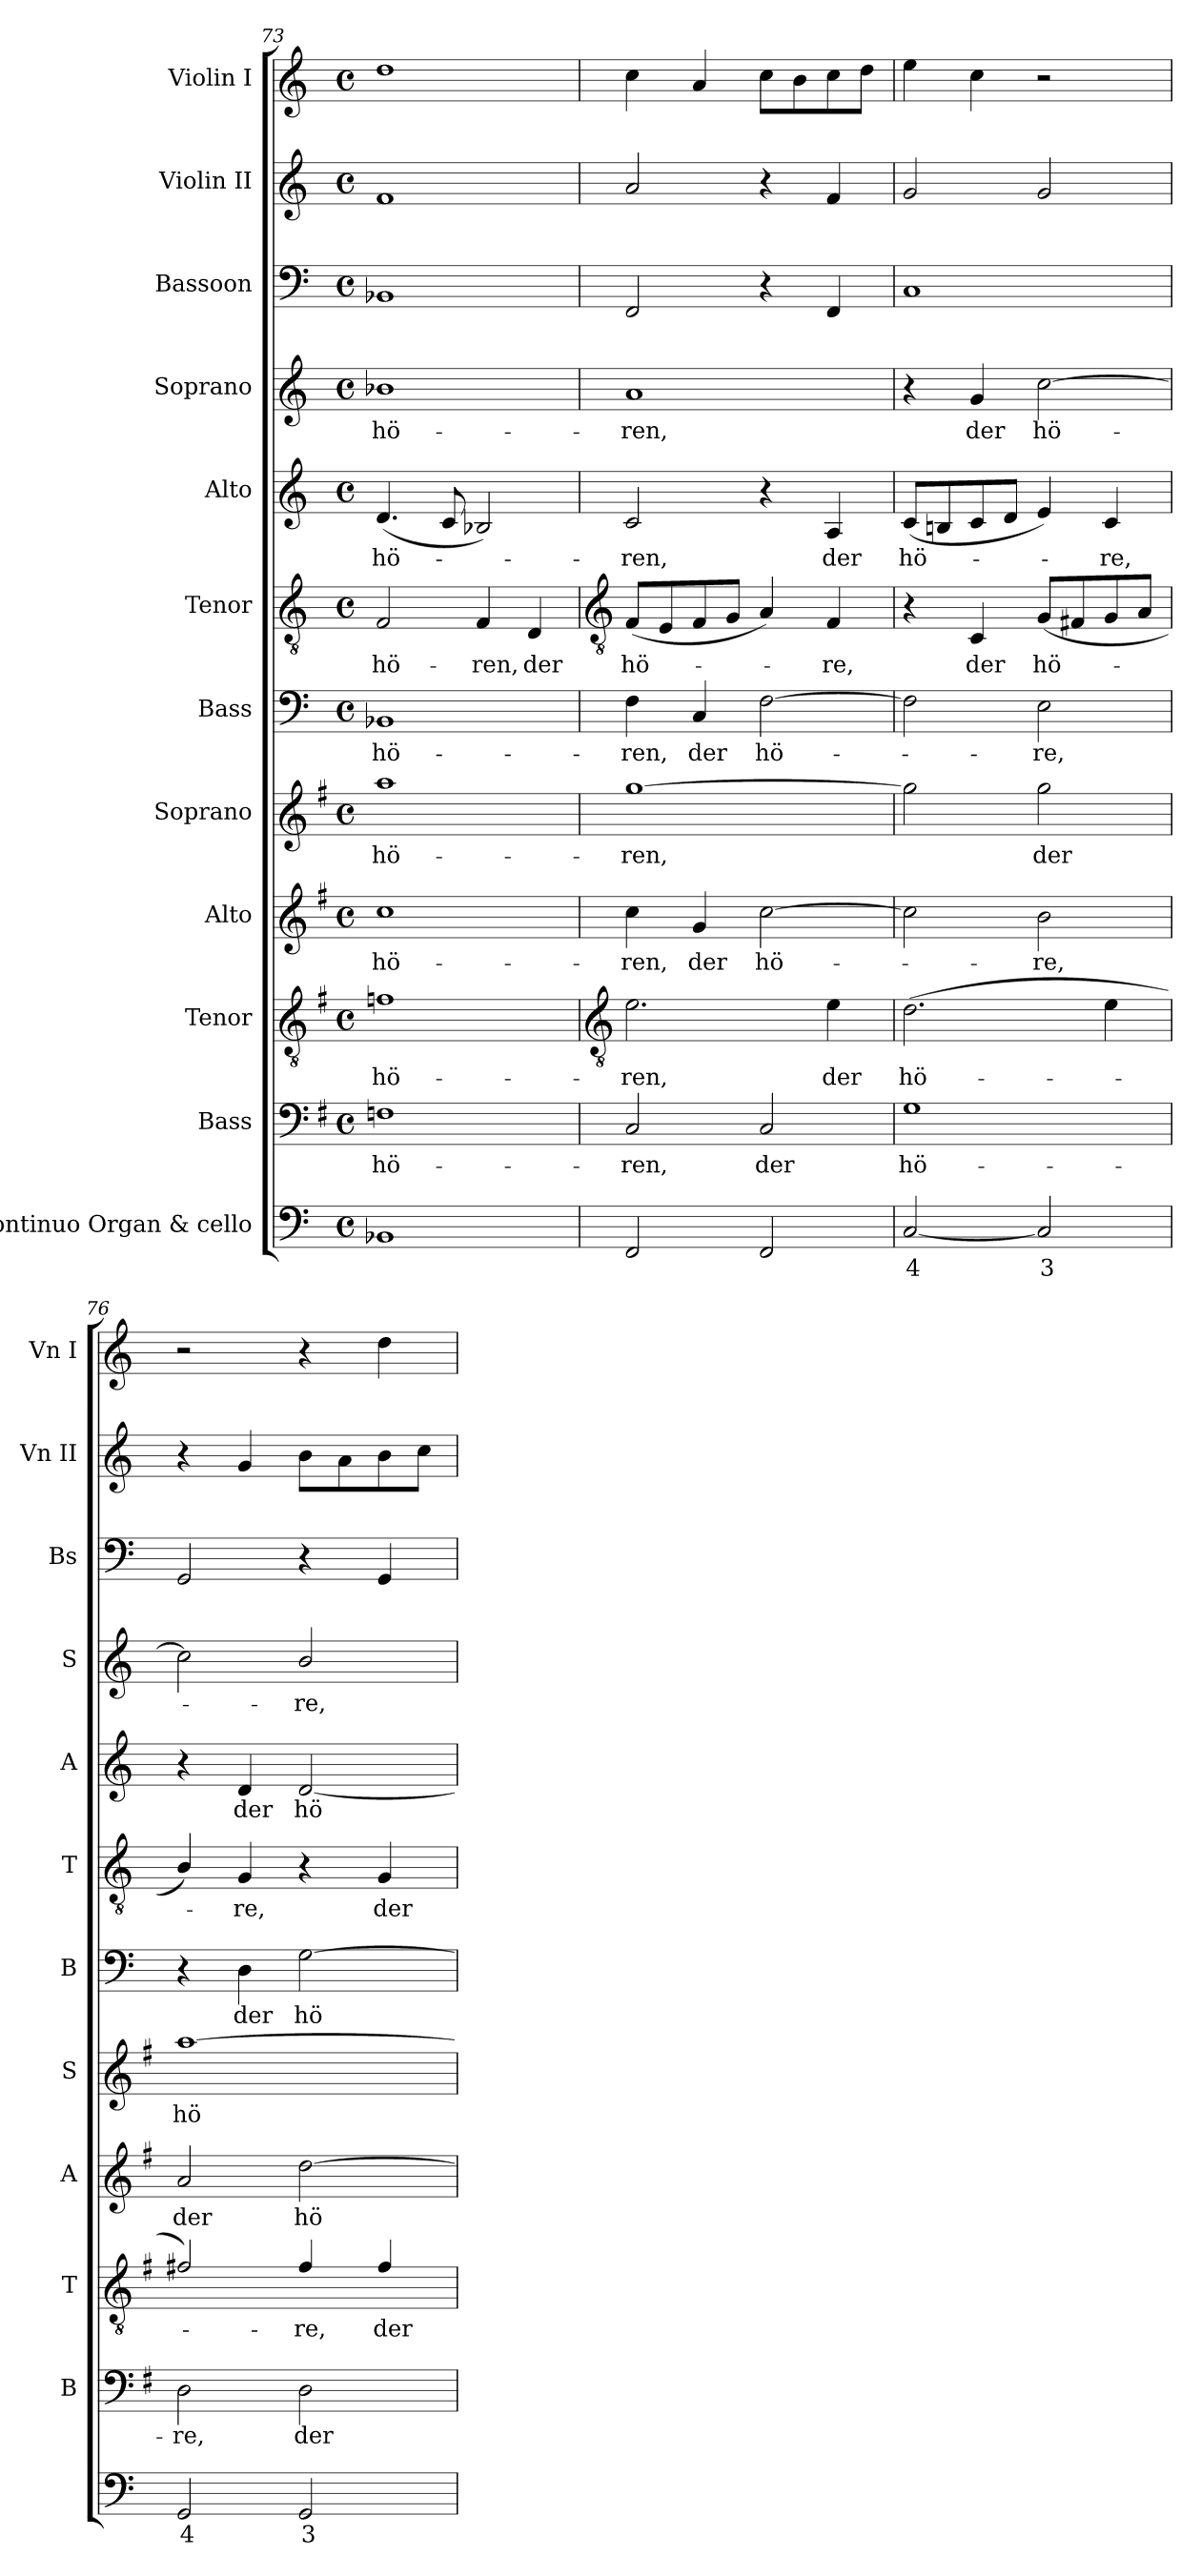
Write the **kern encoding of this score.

**kern	**text	**kern	**text	**kern	**text	**kern	**text	**kern	**text	**kern	**text	**kern	**text	**kern	**text	**kern	**text	**kern	**kern	**kern
*part12	*part12	*part11	*part11	*part10	*part10	*part9	*part9	*part8	*part8	*part7	*part7	*part6	*part6	*part5	*part5	*part4	*part4	*part3	*part2	*part1
*staff12	*staff12	*staff11	*staff11	*staff10	*staff10	*staff9	*staff9	*staff8	*staff8	*staff7	*staff7	*staff6	*staff6	*staff5	*staff5	*staff4	*staff4	*staff3	*staff2	*staff1
*I"Continuo Organ & cello	*	*I"Bass	*	*I"Tenor	*	*I"Alto	*	*I"Soprano	*	*I"Bass	*	*I"Tenor	*	*I"Alto	*	*I"Soprano	*	*I"Bassoon	*I"Violin II	*I"Violin I
*	*	*I'B	*	*I'T	*	*I'A	*	*I'S	*	*I'B	*	*I'T	*	*I'A	*	*I'S	*	*I'Bs	*I'Vn II	*I'Vn I
*clefF4	*	*clefF4	*	*clefGv2	*	*clefG2	*	*clefG2	*	*clefF4	*	*clefGv2	*	*clefG2	*	*clefG2	*	*clefF4	*clefG2	*clefG2
*	*	*ITrd4c7	*	*ITrd4c7	*	*ITrd4c7	*	*ITrd4c7	*	*	*	*	*	*	*	*	*	*	*	*
*k[]	*	*k[]	*	*k[]	*	*k[]	*	*k[]	*	*k[]	*	*k[]	*	*k[]	*	*k[]	*	*k[]	*k[]	*k[]
*C:	*	*C:	*	*C:	*	*C:	*	*C:	*	*C:	*	*C:	*	*C:	*	*C:	*	*C:	*C:	*C:
*M4/4	*	*M4/4	*	*M4/4	*	*M4/4	*	*M4/4	*	*M4/4	*	*M4/4	*	*M4/4	*	*M4/4	*	*M4/4	*M4/4	*M4/4
*met(c)	*	*met(c)	*	*met(c)	*	*met(c)	*	*met(c)	*	*met(c)	*	*met(c)	*	*met(c)	*	*met(c)	*	*met(c)	*met(c)	*met(c)
=73	=73	=73	=73	=73	=73	=73	=73	=73	=73	=73	=73	=73	=73	=73	=73	=73	=73	=73	=73	=73
!	!	!	!LO:LY:b	!	!LO:LY:b	!	!LO:LY:b	!	!LO:LY:b	!	!LO:LY:b	!	!LO:LY:b	!	!LO:LY:b	!	!LO:LY:b	!	!	!
1BB-X	.	1BB-X	hö-	1B-X	hö-	1f	hö-	1dd	hö-	1BB-X	hö-	2F	hö-	(<4.d	hö-	1b-X	hö-	1BB-X	1f	1dd
.	.	.	.	.	.	.	.	.	.	.	.	.	.	8c	.	.	.	.	.	.
!	!	!	!	!	!	!	!	!	!	!	!	!	!LO:LY:b	!	!	!	!	!	!	!
.	.	.	.	.	.	.	.	.	.	.	.	4F	-ren,	2B-X)	.	.	.	.	.	.
!	!	!	!	!	!	!	!	!	!	!	!	!	!LO:LY:b	!	!	!	!	!	!	!
.	.	.	.	.	.	.	.	.	.	.	.	4D	der	.	.	.	.	.	.	.
!!LO:LB:g=z
=74	=74	=74	=74	=74	=74	=74	=74	=74	=74	=74	=74	=74	=74	=74	=74	=74	=74	=74	=74	=74
*	*	*	*	*clefGv2	*	*	*	*	*	*	*	*clefGv2	*	*	*	*	*	*	*	*
!	!	!	!LO:LY:b	!	!LO:LY:b	!	!LO:LY:b	!	!LO:LY:b	!	!LO:LY:b	!	!LO:LY:b	!	!LO:LY:b	!	!LO:LY:b	!	!	!
2FF	.	2FF	-ren,	2.A	-ren,	4f	-ren,	[1cc	-ren,	4F	-ren,	(<8FL	hö-	2c	ren,	1a	-ren,	2FF	2a	4cc
.	.	.	.	.	.	.	.	.	.	.	.	8E	.	.	.	.	.	.	.	.
!	!	!	!	!	!	!	!LO:LY:b	!	!	!	!LO:LY:b	!	!	!	!	!	!	!	!	!
.	.	.	.	.	.	4c	der	.	.	4C	der	8F	.	.	.	.	.	.	.	4a
.	.	.	.	.	.	.	.	.	.	.	.	8GJ	.	.	.	.	.	.	.	.
!	!	!	!LO:LY:b	!	!	!	!LO:LY:b	!	!	!	!LO:LY:b	!	!	!	!	!	!	!	!	!
2FF	.	2FF	der	.	.	[2f	hö-	.	.	[2F	hö-	4A)	.	4r	.	.	.	4r	4r	8ccL
.	.	.	.	.	.	.	.	.	.	.	.	.	.	.	.	.	.	.	.	8b
!	!	!	!	!	!LO:LY:b	!	!	!	!	!	!	!	!LO:LY:b	!	!LO:LY:b	!	!	!	!	!
.	.	.	.	4A	der	.	.	.	.	.	.	4F	re,	4A	der	.	.	4FF	4f	8cc
.	.	.	.	.	.	.	.	.	.	.	.	.	.	.	.	.	.	.	.	8ddJ
=75	=75	=75	=75	=75	=75	=75	=75	=75	=75	=75	=75	=75	=75	=75	=75	=75	=75	=75	=75	=75
!	!LO:LY:b	!	!LO:LY:b	!	!LO:LY:b	!	!	!	!	!	!	!	!	!	!LO:LY:b	!	!	!	!	!
[2C	4	1C	hö-	(<2.G	hö-	2f]	.	2cc]	.	2F]	.	4r	.	(<8cL	hö-	4r	.	1C	2g	4ee
.	.	.	.	.	.	.	.	.	.	.	.	.	.	8Bn	.	.	.	.	.	.
!	!	!	!	!	!	!	!	!	!	!	!	!	!LO:LY:b	!	!	!	!LO:LY:b	!	!	!
.	.	.	.	.	.	.	.	.	.	.	.	4C	der	8c	.	4g	der	.	.	4cc
.	.	.	.	.	.	.	.	.	.	.	.	.	.	8dJ	.	.	.	.	.	.
!	!LO:LY:b	!	!	!	!	!	!LO:LY:b	!	!LO:LY:b	!	!LO:LY:b	!	!LO:LY:b	!	!	!	!LO:LY:b	!	!	!
2C]	3	.	.	.	.	2e	re,	2cc	der	2E	re,	(<8GL	hö-	4e)	.	[2cc	hö-	.	2g	2r
.	.	.	.	.	.	.	.	.	.	.	.	8F#X	.	.	.	.	.	.	.	.
!	!	!	!	!	!	!	!	!	!	!	!	!	!	!	!LO:LY:b	!	!	!	!	!
.	.	.	.	4A	.	.	.	.	.	.	.	8G	.	4c	re,	.	.	.	.	.
.	.	.	.	.	.	.	.	.	.	.	.	8AJ	.	.	.	.	.	.	.	.
=76	=76	=76	=76	=76	=76	=76	=76	=76	=76	=76	=76	=76	=76	=76	=76	=76	=76	=76	=76	=76
!	!LO:LY:b	!	!LO:LY:b	!	!	!	!LO:LY:b	!	!LO:LY:b	!	!	!	!	!	!	!	!	!	!	!
2GG	4	2GG	-re,	2Bn/)	.	2d	der	[1dd	hö-	4r	.	4B/)	.	4r	.	2cc]	.	2GG	4r	2r
!	!	!	!	!	!	!	!	!	!	!	!LO:LY:b	!	!LO:LY:b	!	!LO:LY:b	!	!	!	!	!
.	.	.	.	.	.	.	.	.	.	4D	der	4G	re,	4d	der	.	.	.	4g	.
!	!LO:LY:b	!	!LO:LY:b	!	!LO:LY:b	!	!LO:LY:b	!	!	!	!LO:LY:b	!	!	!	!LO:LY:b	!	!LO:LY:b	!	!	!
2GG	3	2GG	der	4B/	re,	[2g	hö-	.	.	[2G	hö-	4r	.	[2d	hö-	2b/	re,	4r	8bL	4r
.	.	.	.	.	.	.	.	.	.	.	.	.	.	.	.	.	.	.	8a	.
!	!	!	!	!	!LO:LY:b	!	!	!	!	!	!	!	!LO:LY:b	!	!	!	!	!	!	!
.	.	.	.	4B/	der	.	.	.	.	.	.	4G	der	.	.	.	.	4GG	8b	4dd
.	.	.	.	.	.	.	.	.	.	.	.	.	.	.	.	.	.	.	8ccJ	.
=	=	=	=	=	=	=	=	=	=	=	=	=	=	=	=	=	=	=	=	=
*-	*-	*-	*-	*-	*-	*-	*-	*-	*-	*-	*-	*-	*-	*-	*-	*-	*-	*-	*-	*-
